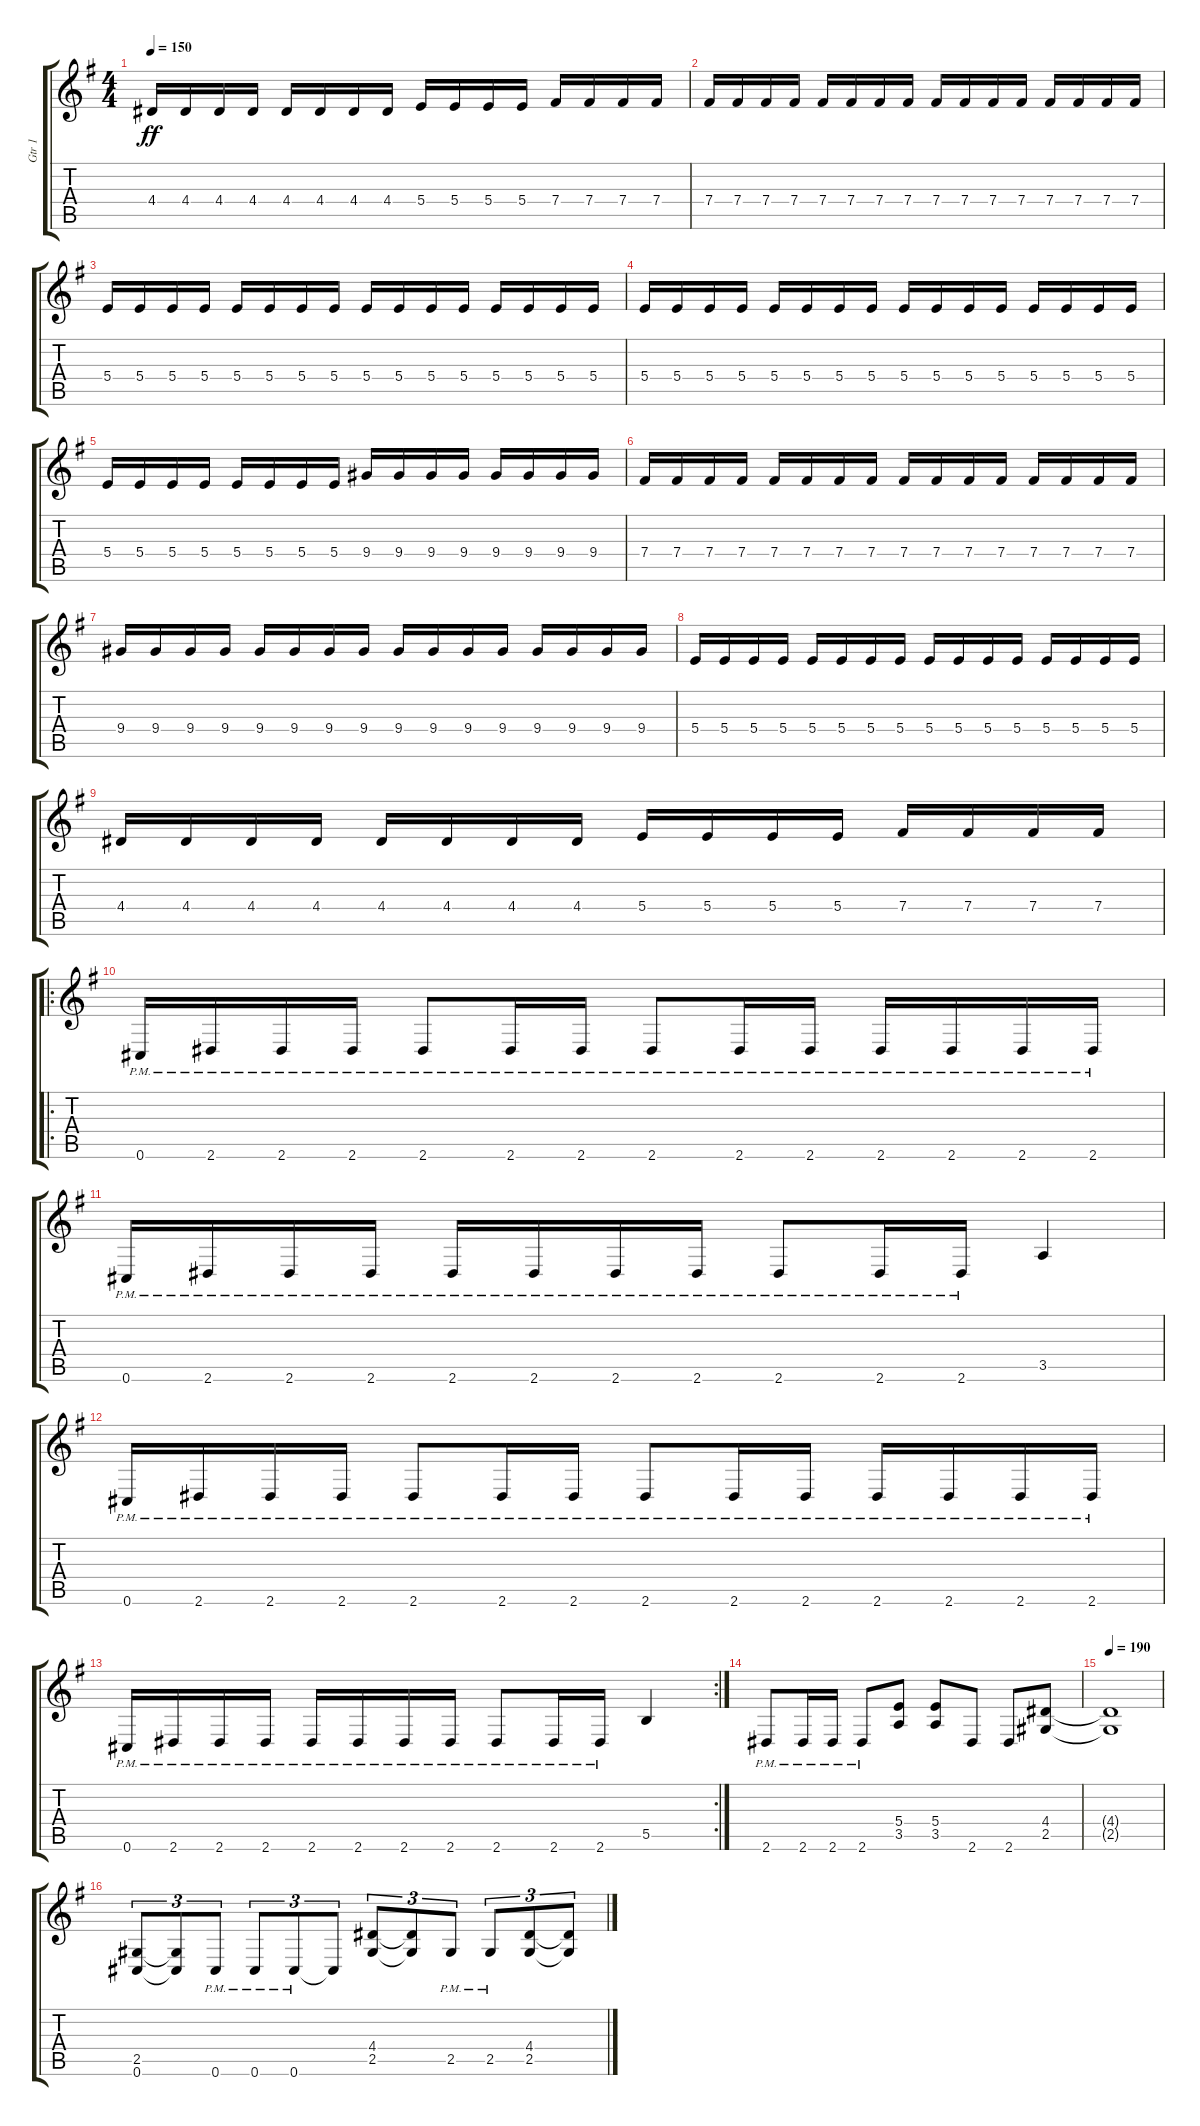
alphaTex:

\track ("Gtr 1" "Gtr 1") {instrument distortionguitar}
\staff {score tabs}
\tuning (Db4 Ab3 E3 B2 Gb2 Db2) {hide}
\ts (4 4)
\tempo 150
\clef g2
\ks g
4.4.16{dy ff} 4.4.16 4.4.16 4.4.16 4.4.16 4.4.16 4.4.16 4.4.16 5.4.16 5.4.16 5.4.16 5.4.16 7.4.16 7.4.16 7.4.16 7.4.16 |
7.4.16 7.4.16 7.4.16 7.4.16 7.4.16 7.4.16 7.4.16 7.4.16 7.4.16 7.4.16 7.4.16 7.4.16 7.4.16 7.4.16 7.4.16 7.4.16 |
5.4.16 5.4.16 5.4.16 5.4.16 5.4.16 5.4.16 5.4.16 5.4.16 5.4.16 5.4.16 5.4.16 5.4.16 5.4.16 5.4.16 5.4.16 5.4.16 |
5.4.16 5.4.16 5.4.16 5.4.16 5.4.16 5.4.16 5.4.16 5.4.16 5.4.16 5.4.16 5.4.16 5.4.16 5.4.16 5.4.16 5.4.16 5.4.16 |
5.4.16 5.4.16 5.4.16 5.4.16 5.4.16 5.4.16 5.4.16 5.4.16 9.4.16 9.4.16 9.4.16 9.4.16 9.4.16 9.4.16 9.4.16 9.4.16 |
7.4.16 7.4.16 7.4.16 7.4.16 7.4.16 7.4.16 7.4.16 7.4.16 7.4.16 7.4.16 7.4.16 7.4.16 7.4.16 7.4.16 7.4.16 7.4.16 |
9.4.16 9.4.16 9.4.16 9.4.16 9.4.16 9.4.16 9.4.16 9.4.16 9.4.16 9.4.16 9.4.16 9.4.16 9.4.16 9.4.16 9.4.16 9.4.16 |
5.4.16 5.4.16 5.4.16 5.4.16 5.4.16 5.4.16 5.4.16 5.4.16 5.4.16 5.4.16 5.4.16 5.4.16 5.4.16 5.4.16 5.4.16 5.4.16 |
4.4.16 4.4.16 4.4.16 4.4.16 4.4.16 4.4.16 4.4.16 4.4.16 5.4.16 5.4.16 5.4.16 5.4.16 7.4.16 7.4.16 7.4.16 7.4.16 |
\ro
0.6{pm}.16 2.6{pm}.16 2.6{pm}.16 2.6{pm}.16 2.6{pm}.8 2.6{pm}.16 2.6{pm}.16 2.6{pm}.8 2.6{pm}.16 2.6{pm}.16 2.6{pm}.16 2.6{pm}.16 2.6{pm}.16 2.6{pm}.16 |
0.6{pm}.16 2.6{pm}.16 2.6{pm}.16 2.6{pm}.16 2.6{pm}.16 2.6{pm}.16 2.6{pm}.16 2.6{pm}.16 2.6{pm}.8 2.6{pm}.16 2.6{pm}.16 3.5.4 |
0.6{pm}.16 2.6{pm}.16 2.6{pm}.16 2.6{pm}.16 2.6{pm}.8 2.6{pm}.16 2.6{pm}.16 2.6{pm}.8 2.6{pm}.16 2.6{pm}.16 2.6{pm}.16 2.6{pm}.16 2.6{pm}.16 2.6{pm}.16 |
\rc 2
0.6{pm}.16 2.6{pm}.16 2.6{pm}.16 2.6{pm}.16 2.6{pm}.16 2.6{pm}.16 2.6{pm}.16 2.6{pm}.16 2.6{pm}.8 2.6{pm}.16 2.6{pm}.16 5.5.4 |
2.6{pm}.8 2.6{pm}.16 2.6{pm}.16 2.6{pm}.8 (5.4 3.5).8 (5.4 3.5).8 2.6.8 2.6.8 (4.4 2.5).8 |
\tempo 190
(4.4{t} 2.5{t}).1 |
(2.5 0.6).8{tu (3 2)} (2.5{t} 0.6{t}).8{tu (3 2)} 0.6{pm}.8{tu (3 2)} 0.6{pm}.8{tu (3 2)} 0.6{pm}.8{tu (3 2)} 0.6{t}.8{tu (3 2)} (4.4 2.5).8{tu (3 2)} (4.4{t} 2.5{t}).8{tu (3 2)} 2.5{pm}.8{tu (3 2)} 2.5{pm}.8{tu (3 2)} (4.4 2.5).8{tu (3 2)} (4.4{t} 2.5{t}).8{tu (3 2)}
